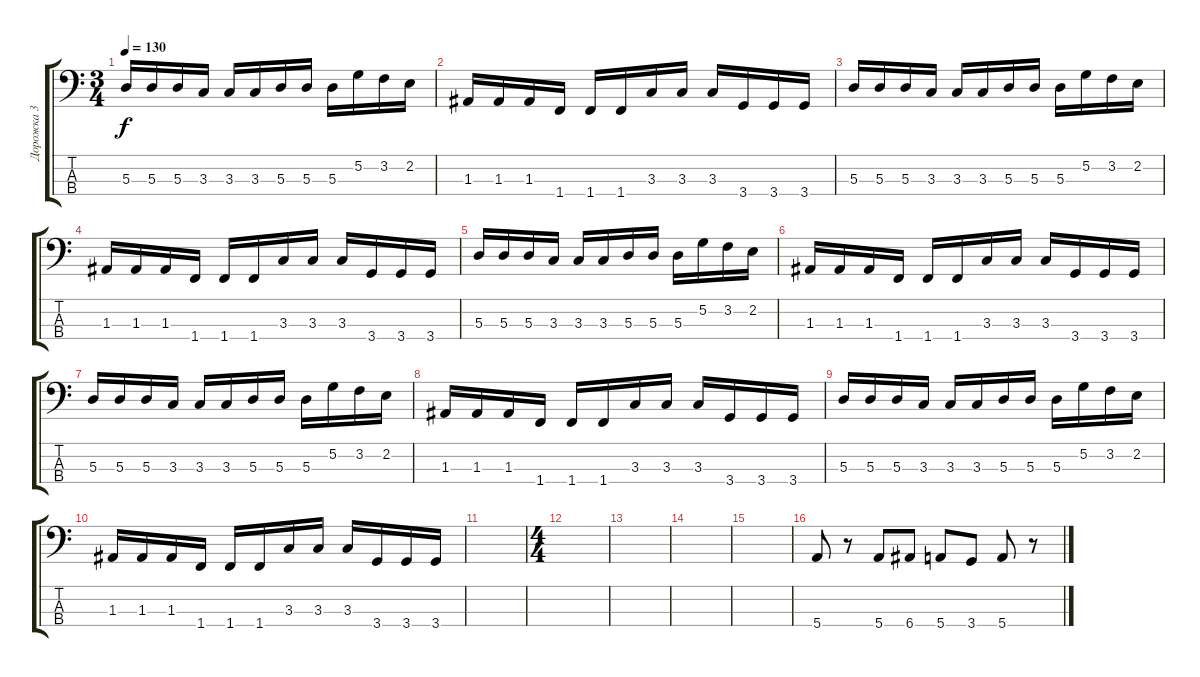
\track ("Дорожка 3" "Дорожка 3") {instrument electricbassfinger}
\staff {score tabs}
\tuning (G2 D2 A1 E1) {hide}
\ts (3 4)
\tempo 130
\clef f4
\ks c
5.3.16{dy f} 5.3.16 5.3.16 3.3.16 3.3.16 3.3.16 5.3.16 5.3.16 5.3.16 5.2.16 3.2.16 2.2.16 |
1.3.16 1.3.16 1.3.16 1.4.16 1.4.16 1.4.16 3.3.16 3.3.16 3.3.16 3.4.16 3.4.16 3.4.16 |
5.3.16 5.3.16 5.3.16 3.3.16 3.3.16 3.3.16 5.3.16 5.3.16 5.3.16 5.2.16 3.2.16 2.2.16 |
1.3.16 1.3.16 1.3.16 1.4.16 1.4.16 1.4.16 3.3.16 3.3.16 3.3.16 3.4.16 3.4.16 3.4.16 |
5.3.16 5.3.16 5.3.16 3.3.16 3.3.16 3.3.16 5.3.16 5.3.16 5.3.16 5.2.16 3.2.16 2.2.16 |
1.3.16 1.3.16 1.3.16 1.4.16 1.4.16 1.4.16 3.3.16 3.3.16 3.3.16 3.4.16 3.4.16 3.4.16 |
5.3.16 5.3.16 5.3.16 3.3.16 3.3.16 3.3.16 5.3.16 5.3.16 5.3.16 5.2.16 3.2.16 2.2.16 |
1.3.16 1.3.16 1.3.16 1.4.16 1.4.16 1.4.16 3.3.16 3.3.16 3.3.16 3.4.16 3.4.16 3.4.16 |
5.3.16 5.3.16 5.3.16 3.3.16 3.3.16 3.3.16 5.3.16 5.3.16 5.3.16 5.2.16 3.2.16 2.2.16 |
1.3.16 1.3.16 1.3.16 1.4.16 1.4.16 1.4.16 3.3.16 3.3.16 3.3.16 3.4.16 3.4.16 3.4.16 |
|
\ts (4 4)
|
|
|
|
5.4.8 r.8 5.4.8 6.4.8 5.4.8 3.4.8 5.4.8 r.8
